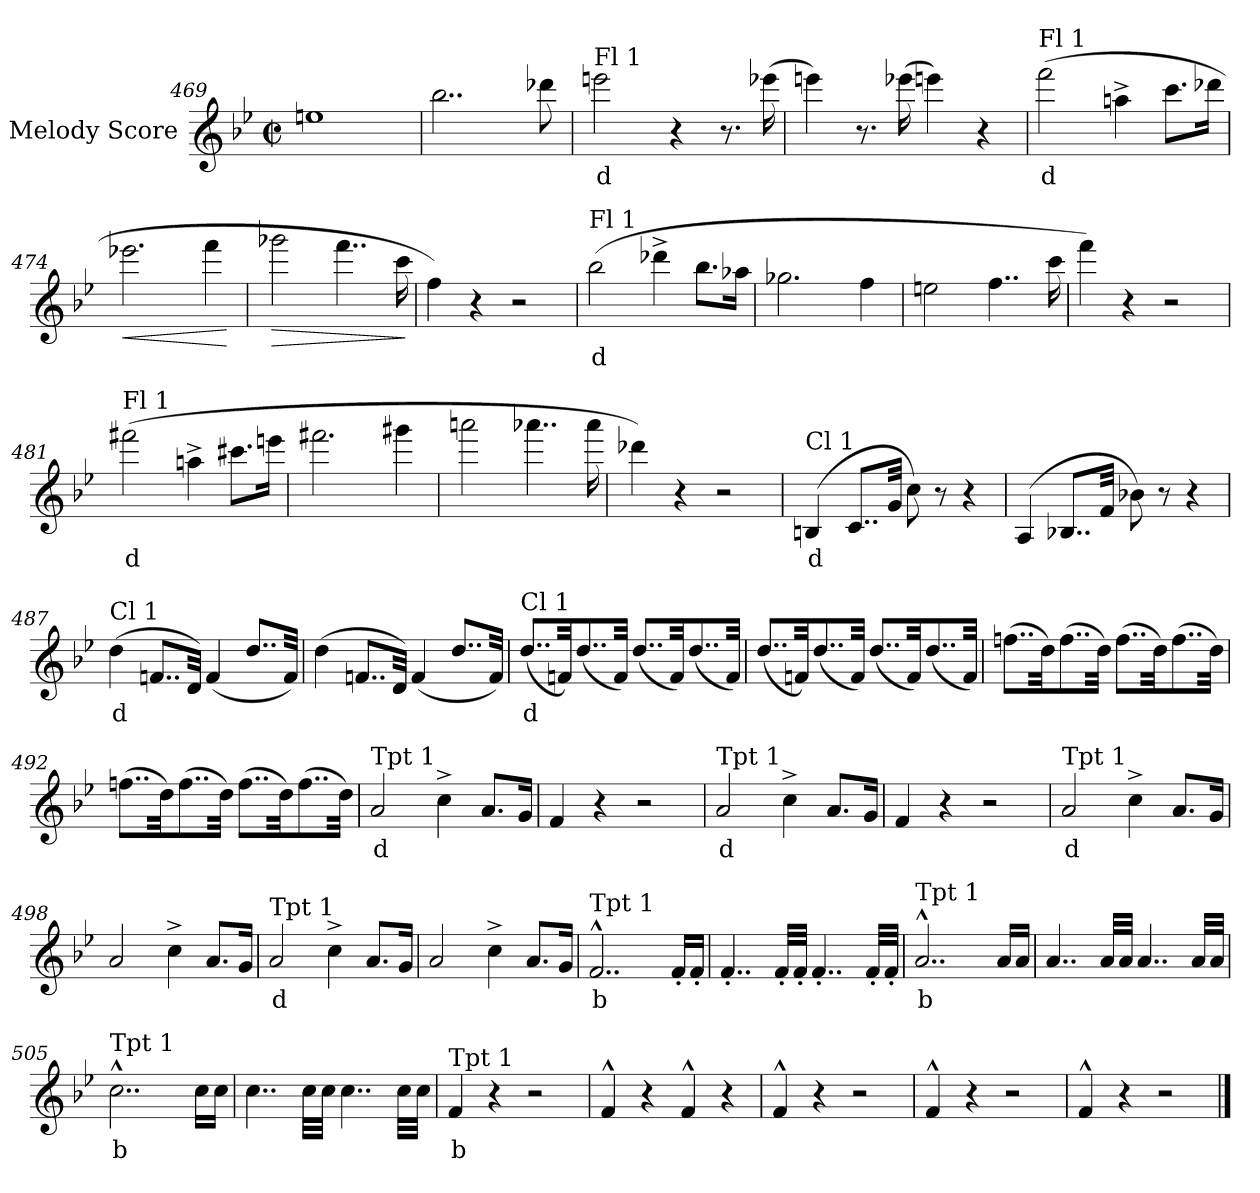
**kern	**text	**dynam
*part1	*part1	*part1
*staff1	*staff1	*staff1
*I"Melody Score	*	*
*clefG2	*	*
*k[b-e-]	*	*
*M2/2	*	*
*met(c|)	*	*
=469	=469	=469
1een	.	.
=470	=470	=470
2..bb-\	.	.
8ddd-X\	.	.
=471	=471	=471
!LO:TX:a:t=Fl 1	!	!
!	!LO:LY:b:color=#FF0000	!
2eeen\	d	.
4r	.	.
8.r	.	.
(16eee-X\	.	.
=472	=472	=472
4eeen\)	.	.
8.r	.	.
(16eee-X\	.	.
4eeen\)	.	.
4r	.	.
=473	=473	=473
!LO:TX:a:t=Fl 1	!	!
!	!LO:LY:b:color=#FF0000	!
(2fff\	d	.
4aan^>\	.	.
8.ccc\L	.	.
16ddd-X\Jk	.	.
=474	=474	=474
!	!	!LO:HP:b
2.eee-X\	.	<
4fff\	.	.
.	.	[
=475	=475	=475
!	!	!LO:HP:b
2ggg-X\	.	>
4..fff\	.	.
16ccc\	.	.
.	.	]
=476	=476	=476
4ff\)	.	.
4r	.	.
2r	.	.
=477	=477	=477
!LO:TX:a:t=Fl 1	!	!
!	!LO:LY:b:color=#FF0000	!
(2bb-\	d	.
4ddd-X^>\	.	.
8.bb-\L	.	.
16aa-X\Jk	.	.
=478	=478	=478
2.gg-X\	.	.
4ff\	.	.
=479	=479	=479
2een\	.	.
4..ff\	.	.
16ccc\	.	.
=480	=480	=480
4fff\)	.	.
4r	.	.
2r	.	.
=481	=481	=481
!LO:TX:a:t=Fl 1	!	!
!	!LO:LY:b:color=#FF0000	!
(2fff#X\	d	.
4aan^>\	.	.
8.ccc#X\L	.	.
16eeen\Jk	.	.
=482	=482	=482
2.fff#X\	.	.
4ggg#X\	.	.
=483	=483	=483
2aaan\	.	.
4..aaa-X\	.	.
16aaa-\	.	.
=484	=484	=484
4ddd-X\)	.	.
4r	.	.
2r	.	.
=485	=485	=485
!LO:TX:a:t=Cl 1	!	!
!	!LO:LY:b:color=#FF0000	!
(4Bn/	d	.
8..c/L	.	.
32g/Jkk	.	.
8cc\)	.	.
8r	.	.
4r	.	.
=486	=486	=486
(4A/	.	.
8..B-X/L	.	.
32f/Jkk	.	.
8b-X\)	.	.
8r	.	.
4r	.	.
=487	=487	=487
!LO:TX:a:t=Cl 1	!	!
!	!LO:LY:b:color=#FF0000	!
(4dd\	d	.
8..fn/L	.	.
32d/Jkk)	.	.
(4f/	.	.
8..dd/L	.	.
32f/Jkk)	.	.
=488	=488	=488
(4dd\	.	.
8..fn/L	.	.
32d/Jkk)	.	.
(4f/	.	.
8..dd/L	.	.
32f/Jkk)	.	.
=489	=489	=489
!LO:TX:a:t=Cl 1	!	!
!	!LO:LY:b:color=#FF0000	!
(8..dd/L	d	.
32fn/KK)	.	.
(8..dd/	.	.
32f/Jkk)	.	.
(8..dd/L	.	.
32f/KK)	.	.
(8..dd/	.	.
32f/Jkk)	.	.
=490	=490	=490
(8..dd/L	.	.
32fn/KK)	.	.
(8..dd/	.	.
32f/Jkk)	.	.
(8..dd/L	.	.
32f/KK)	.	.
(8..dd/	.	.
32f/Jkk)	.	.
=491	=491	=491
(8..ffn\L	.	.
32dd\KK)	.	.
(8..ff\	.	.
32dd\Jkk)	.	.
(8..ff\L	.	.
32dd\KK)	.	.
(8..ff\	.	.
32dd\Jkk)	.	.
=492	=492	=492
(8..ffn\L	.	.
32dd\KK)	.	.
(8..ff\	.	.
32dd\Jkk)	.	.
(8..ff\L	.	.
32dd\KK)	.	.
(8..ff\	.	.
32dd\Jkk)	.	.
=493	=493	=493
!LO:TX:a:t=Tpt 1	!	!
!	!LO:LY:b:color=#FF0000	!
2a/	d	.
4cc^>\	.	.
8.a/L	.	.
16g/Jk	.	.
=494	=494	=494
4f/	.	.
4r	.	.
2r	.	.
=495	=495	=495
!LO:TX:a:t=Tpt 1	!	!
!	!LO:LY:b:color=#FF0000	!
2a/	d	.
4cc^>\	.	.
8.a/L	.	.
16g/Jk	.	.
=496	=496	=496
4f/	.	.
4r	.	.
2r	.	.
=497	=497	=497
!LO:TX:a:t=Tpt 1	!	!
!	!LO:LY:b:color=#FF0000	!
2a/	d	.
4cc^>\	.	.
8.a/L	.	.
16g/Jk	.	.
=498	=498	=498
2a/	.	.
4cc^>\	.	.
8.a/L	.	.
16g/Jk	.	.
=499	=499	=499
!LO:TX:a:t=Tpt 1	!	!
!	!LO:LY:b:color=#FF0000	!
2a/	d	.
4cc^>\	.	.
8.a/L	.	.
16g/Jk	.	.
=500	=500	=500
2a/	.	.
4cc^>\	.	.
8.a/L	.	.
16g/Jk	.	.
=501	=501	=501
!LO:TX:a:t=Tpt 1	!	!
!	!LO:LY:b:color=#FF0000	!
2..f^^/	b	.
16f'/LL	.	.
16f'/JJ	.	.
=502	=502	=502
4..f'/	.	.
32f'/LLL	.	.
32f'/JJJ	.	.
4..f'/	.	.
32f'/LLL	.	.
32f'/JJJ	.	.
=503	=503	=503
!LO:TX:a:t=Tpt 1	!	!
!	!LO:LY:b:color=#FF0000	!
2..a^^/	b	.
16a/LL	.	.
16a/JJ	.	.
=504	=504	=504
4..a/	.	.
32a/LLL	.	.
32a/JJJ	.	.
4..a/	.	.
32a/LLL	.	.
32a/JJJ	.	.
=505	=505	=505
!LO:TX:a:t=Tpt 1	!	!
!	!LO:LY:b:color=#FF0000	!
2..cc^^\	b	.
16cc\LL	.	.
16cc\JJ	.	.
=506	=506	=506
4..cc\	.	.
32cc\LLL	.	.
32cc\JJJ	.	.
4..cc\	.	.
32cc\LLL	.	.
32cc\JJJ	.	.
=507	=507	=507
!LO:TX:a:t=Tpt 1	!	!
!	!LO:LY:b:color=#FF0000	!
4f/	b	.
4r	.	.
2r	.	.
=508	=508	=508
4f^^/	.	.
4r	.	.
4f^^/	.	.
4r	.	.
=509	=509	=509
4f^^/	.	.
4r	.	.
2r	.	.
=510	=510	=510
4f^^/	.	.
4r	.	.
2r	.	.
=511	=511	=511
4f^^/	.	.
4r	.	.
2r	.	.
==	==	==
*-	*-	*-
